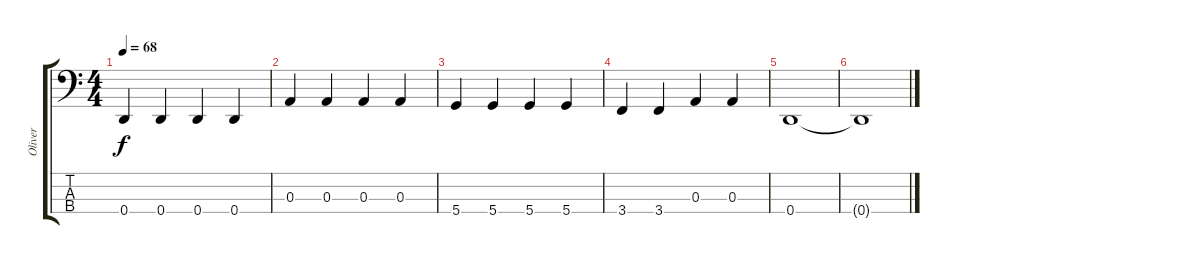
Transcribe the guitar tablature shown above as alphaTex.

\track ("Oliver" "Oliver") {instrument electricbassfinger}
\staff {score tabs}
\tuning (G2 D2 A1 D1) {hide}
\ts (4 4)
\tempo 68
\clef f4
\ks c
0.4.4{dy f} 0.4.4 0.4.4 0.4.4 |
0.3.4 0.3.4 0.3.4 0.3.4 |
5.4.4 5.4.4 5.4.4 5.4.4 |
3.4.4 3.4.4 0.3.4 0.3.4 |
0.4.1 |
0.4{t}.1
